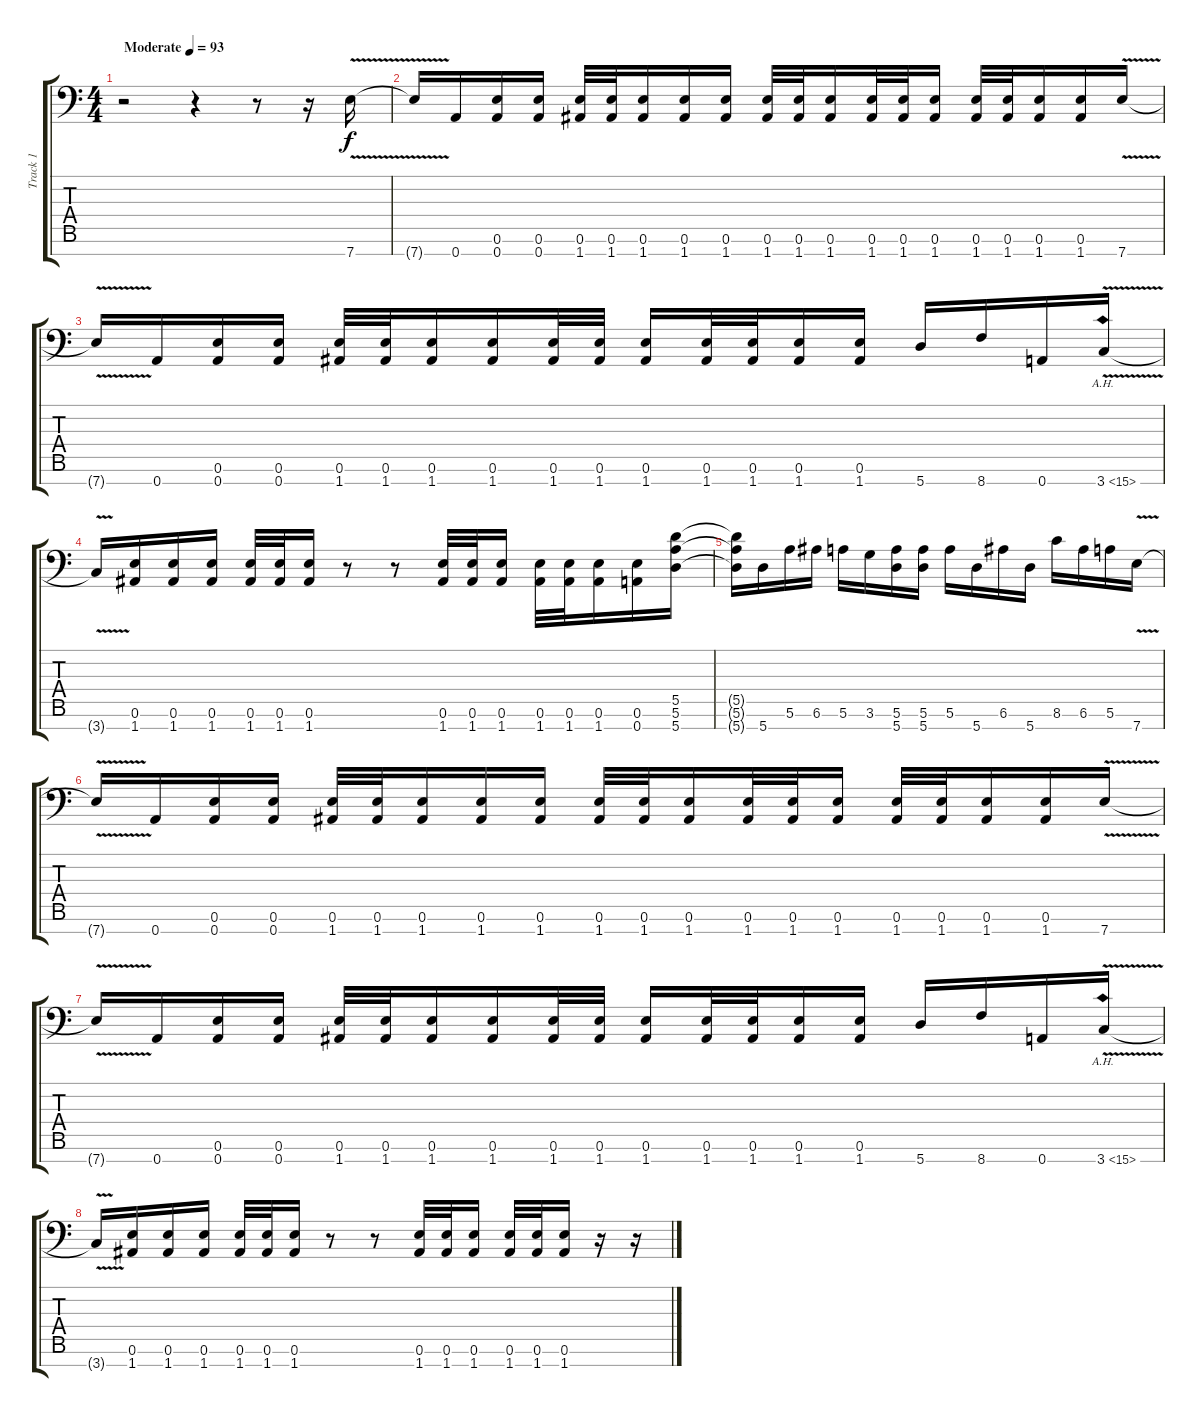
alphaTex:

\track ("Track 1" "Track 1") {instrument distortionguitar}
\staff {score tabs}
\tuning (E4 B3 G3 D3 A2 E2 A1) {hide}
\ts (4 4)
\tempo (93 "Moderate")
\clef f4
\ks c
r.2{dy f instrument distortionguitar} r.4 r.8 r.16 7.7{v}.16 |
7.7{t}.16 0.7.16 (0.6 0.7).16 (0.6 0.7).16 (0.6 1.7).32 (0.6 1.7).32 (0.6 1.7).16 (0.6 1.7).16 (0.6 1.7).16 (0.6 1.7).32 (0.6 1.7).32 (0.6 1.7).16 (0.6 1.7).32 (0.6 1.7).32 (0.6 1.7).16 (0.6 1.7).32 (0.6 1.7).32 (0.6 1.7).16 (0.6 1.7).16 7.7{v}.16 |
7.7{t}.16 0.7.16 (0.6 0.7).16 (0.6 0.7).16 (0.6 1.7).32 (0.6 1.7).32 (0.6 1.7).16 (0.6 1.7).16 (0.6 1.7).32 (0.6 1.7).32 (0.6 1.7).16 (0.6 1.7).32 (0.6 1.7).32 (0.6 1.7).16 (0.6 1.7).16 5.7.16 8.7.16 0.7.16 3.7{ah 12 v}.16 |
3.7{t}.16 (0.6 1.7).16 (0.6 1.7).16 (0.6 1.7).16 (0.6 1.7).32 (0.6 1.7).32 (0.6 1.7).16 r.8 r.8 (0.6 1.7).32 (0.6 1.7).32 (0.6 1.7).16 (0.6 1.7).32 (0.6 1.7).32 (0.6 1.7).16 (0.6 0.7).16 (5.5 5.6 5.7).16 |
(5.5{t} 5.6{t} 5.7{t}).16 5.7.16 5.6.16 6.6.16 5.6.16 3.6.16 (5.6 5.7).16 (5.6 5.7).16 5.6.16 5.7.16 6.6.16 5.7.16 8.6.16 6.6.16 5.6.16 7.7{v}.16 |
7.7{t}.16 0.7.16 (0.6 0.7).16 (0.6 0.7).16 (0.6 1.7).32 (0.6 1.7).32 (0.6 1.7).16 (0.6 1.7).16 (0.6 1.7).16 (0.6 1.7).32 (0.6 1.7).32 (0.6 1.7).16 (0.6 1.7).32 (0.6 1.7).32 (0.6 1.7).16 (0.6 1.7).32 (0.6 1.7).32 (0.6 1.7).16 (0.6 1.7).16 7.7{v}.16 |
7.7{t}.16 0.7.16 (0.6 0.7).16 (0.6 0.7).16 (0.6 1.7).32 (0.6 1.7).32 (0.6 1.7).16 (0.6 1.7).16 (0.6 1.7).32 (0.6 1.7).32 (0.6 1.7).16 (0.6 1.7).32 (0.6 1.7).32 (0.6 1.7).16 (0.6 1.7).16 5.7.16 8.7.16 0.7.16 3.7{ah 12 v}.16 |
3.7{t}.16 (0.6 1.7).16 (0.6 1.7).16 (0.6 1.7).16 (0.6 1.7).32 (0.6 1.7).32 (0.6 1.7).16 r.8 r.8 (0.6 1.7).32 (0.6 1.7).32 (0.6 1.7).16 (0.6 1.7).32 (0.6 1.7).32 (0.6 1.7).16 r.16 r.16
